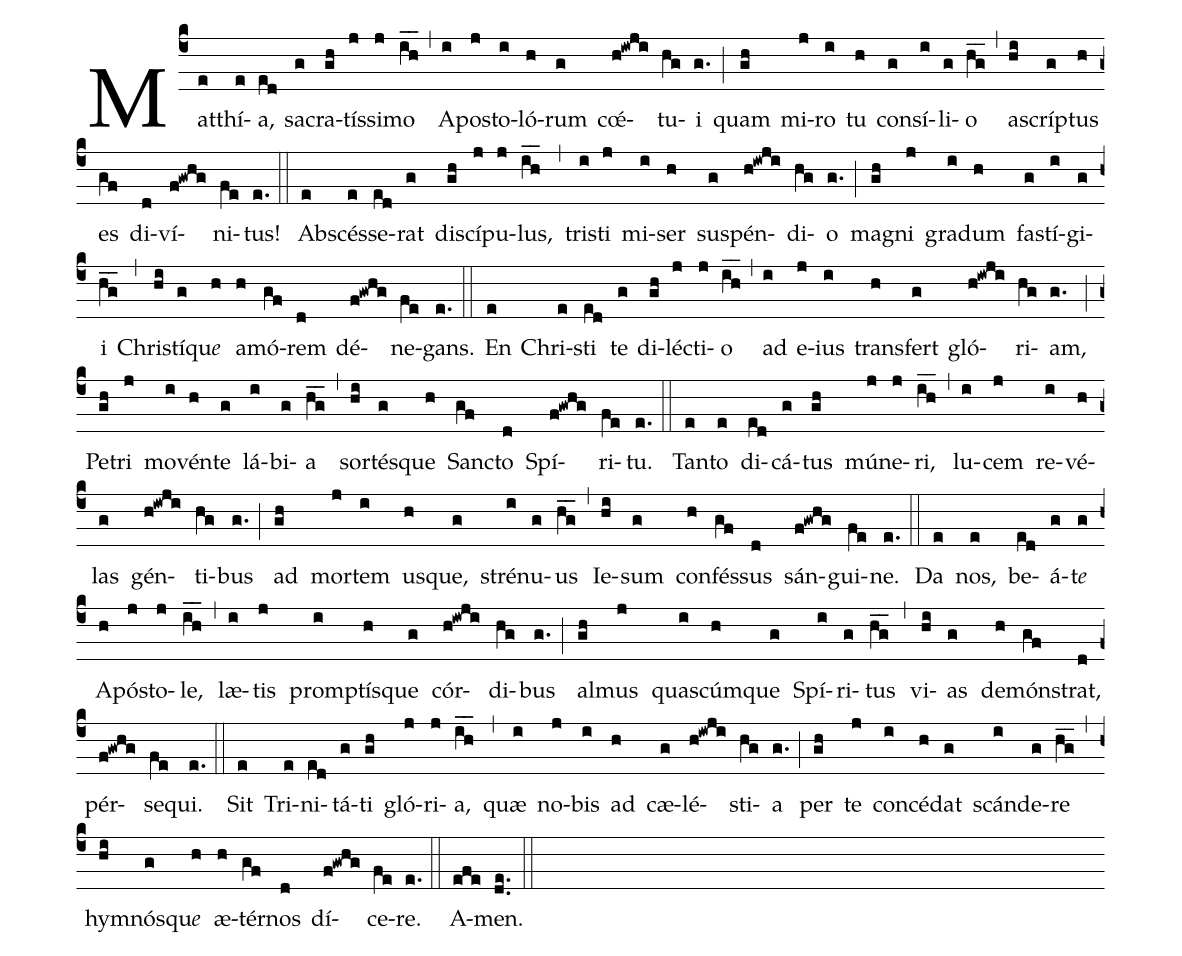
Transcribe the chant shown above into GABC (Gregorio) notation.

%%
(c4)Mat(e)thí(e)a,(ed) sa(g)cra(gh)tís(j)si(j)mo(ih__) (,)
A(i)po(j)sto(i)ló(h)rum(g) cœ́(h!iwji)tu(hg)i(g.) (;)
quam(gh) mi(j)ro(i) tu(h) con(g)sí(i)li(g)o(hg__) (,)
as(hi)críp(g)tus(h) es(gf) di(d)ví(f!gwhg)ni(fe)tus!(e.) (::)
Ab(e)scés(e)se(ed)rat(g) di(gh)scí(j)pu(j)lus,(ih__) (,)
tri(i)sti(j) mi(i)ser(h) su(g)spén(h!iwji)di(hg)o(g.) (;)
ma(gh)gni(j) gra(i)dum(h) fa(g)stí(i)gi(g)i(hg__) (,)
Chri(hi)stí(g)qu<i>e</i>(h) a(h)mó(gf)rem(d) dé(f!gwhg)ne(fe)gans.(e.) (::)
En(e) Chri(e)sti(ed) te(g) di(gh)lé(j)cti(j)o(ih__) (,)
ad(i) e(j)ius(i) tran(h)sfert(g) gló(h!iwji)ri(hg)am,(g.) (;)
Pe(gh)tri(j) mo(i)vén(h)te(g) lá(i)bi(g)a(hg__) (,)
sor(hi)tés(g)que(h) San(gf)cto(d) Spí(f!gwhg)ri(fe)tu.(e.) (::)
Tan(e)to(e) di(ed)cá(g)tus(gh) mú(j)ne(j)ri,(ih__) (,)
lu(i)cem(j) re(i)vé(h)las(g) gén(h!iwji)ti(hg)bus(g.) (;)
ad(gh) mor(j)tem(i) us(h)que,(g) stré(i)nu(g)us(hg__) (,)
Ie(hi)sum(g) con(h)fés(gf)sus(d) sán(f!gwhg)gui(fe)ne.(e.) (::)
Da(e) nos,(e) be(ed)á(g)t<i>e</i>(g) A(h)pó(j)sto(j)le,(ih__) (,)
læ(i)tis(j) prom(i)ptís(h)que(g) cór(h!iwji)di(hg)bus(g.) (;)
al(gh)mus(j) qua(i)scúm(h)que(g) Spí(i)ri(g)tus(hg__) (,)
vi(hi)as(g) de(h)món(gf)strat,(d) pér(f!gwhg)se(fe)qui.(e.) (::)
Sit(e) Tri(e)ni(ed)tá(g)ti(gh) gló(j)ri(j)a,(ih__) (,)
quæ(i) no(j)bis(i) ad(h) cæ(g)lé(h!iwji)sti(hg)a(g.) (;)
per(gh) te(j) con(i)cé(h)dat(g) scán(i)de(g)re(hg__) (,)
hym(hi)nós(g)qu<i>e</i>(h) æ(h)tér(gf)nos(d) dí(f!gwhg)ce(fe)re.(e.) (::)
A(efe)men.(de..) (::)
